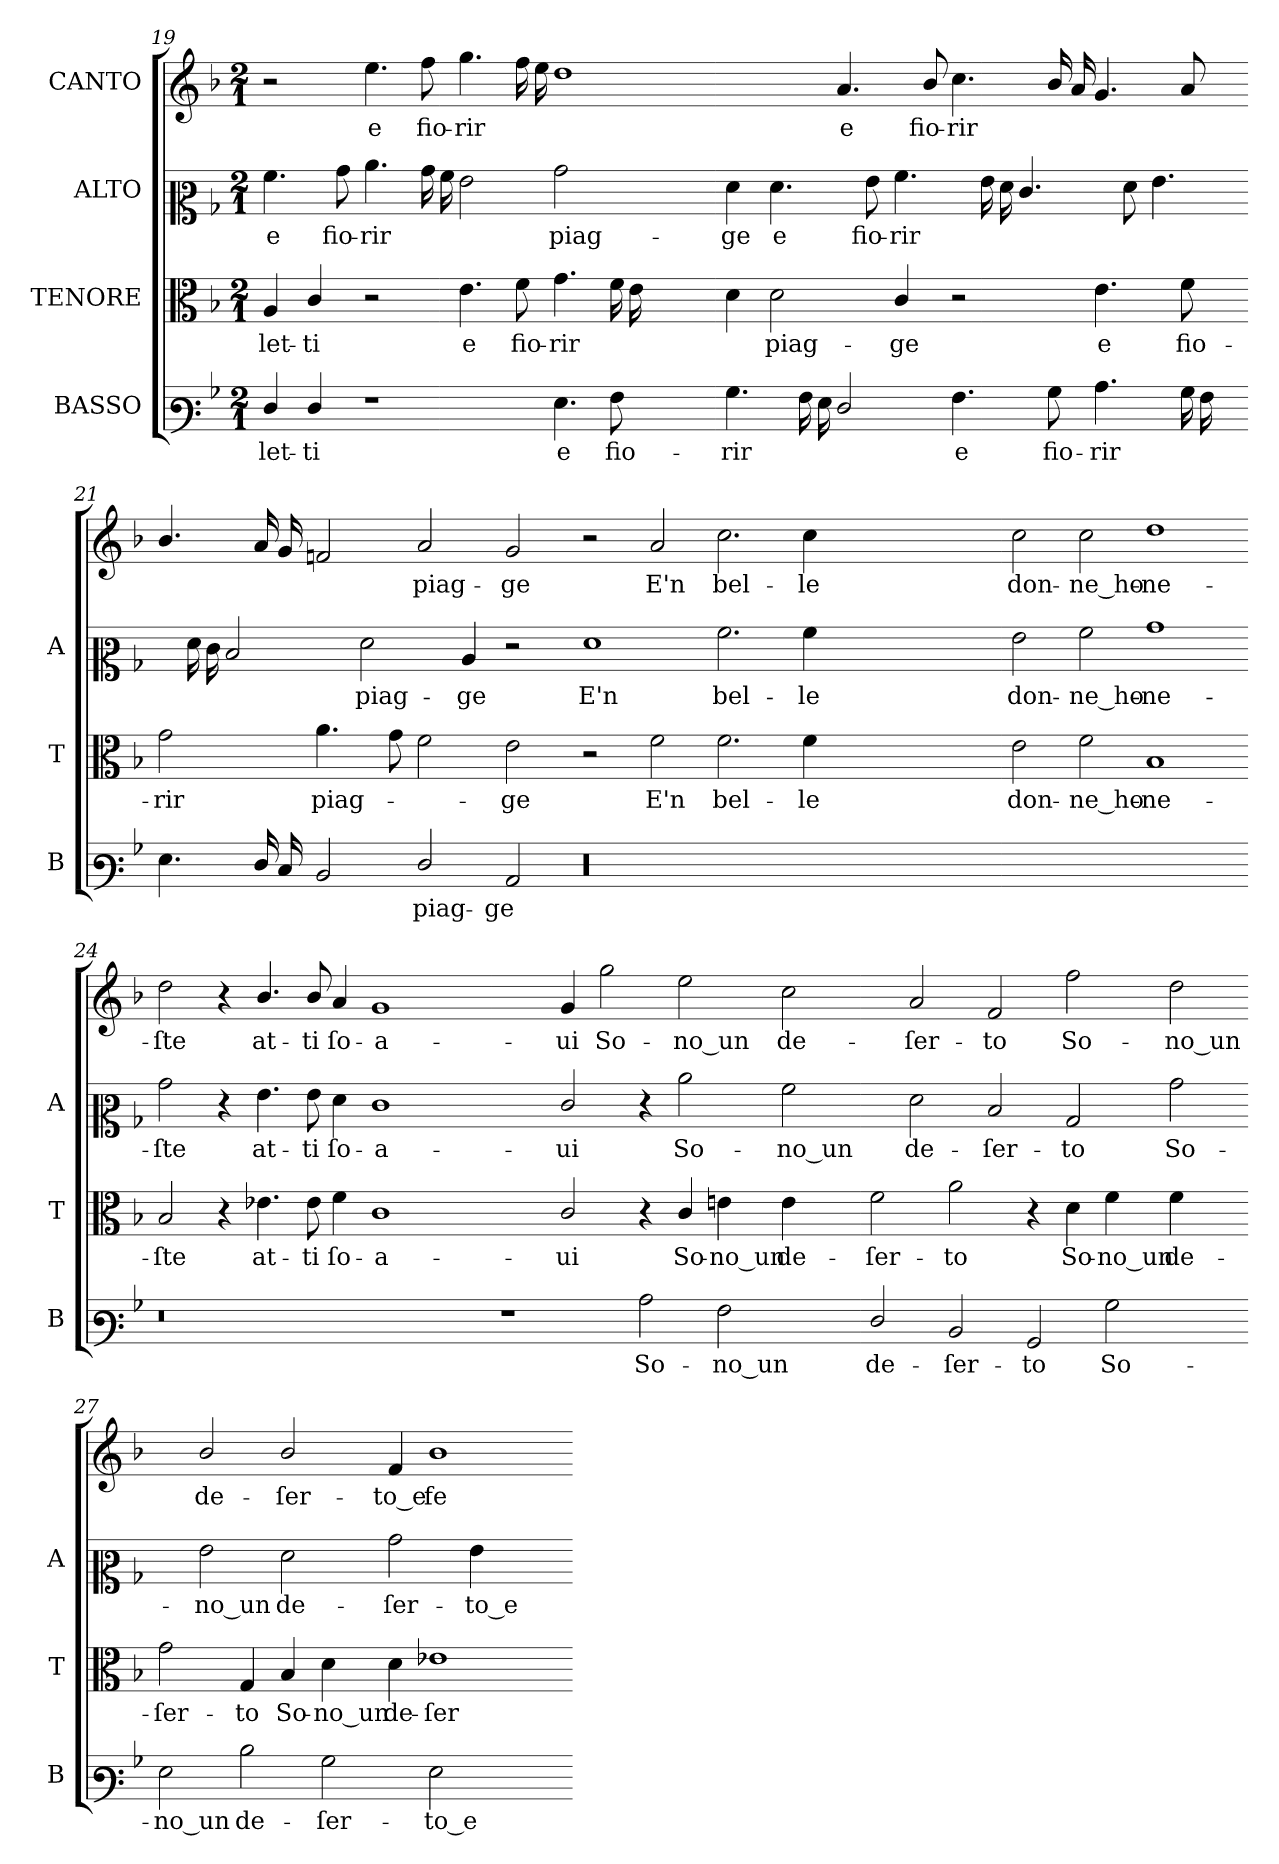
**kern	**text	**kern	**text	**kern	**text	**kern	**text
*part4	*part4	*part3	*part3	*part2	*part2	*part1	*part1
*staff4	*staff4	*staff3	*staff3	*staff2	*staff2	*staff1	*staff1
*I"BASSO	*	*I"TENORE	*	*I"ALTO	*	*I"CANTO	*
*I'B	*	*I'T	*	*I'A	*	*	*
*clefF3	*	*clefC3	*	*clefC2	*	*clefG2	*
*k[b-]	*	*k[b-]	*	*k[b-]	*	*k[b-]	*
*G:dor	*	*G:dor	*	*G:dor	*	*G:dor	*
*M2/1	*	*M2/1	*	*M2/1	*	*M2/1	*
=19	=19	=19	=19	=19	=19	=19	=19
4F/	-let-	4A/	-let-	4.a\	e	2r	.
4F/	-ti	4c/	-ti	.	.	.	.
.	.	.	.	8b-\	fio-	.	.
1r	.	2r	.	4.cc\	-rir	4.ee\	e
.	.	.	.	16b-\	.	8ff\	fio-
.	.	.	.	16a\	.	.	.
.	.	4.e\	e	2g\	.	4.gg\	-rir
.	.	8f\	fio-	.	.	16ff\	.
.	.	.	.	.	.	16ee\	.
4.G\	e	4.g\	-rir	2b-\	piag-	1dd\	.
8A\	fio-	16f\	.	.	.	.	.
.	.	16e\	.	.	.	.	.
2ryy	.	2ryy	.	2ryy	.	.	.
=20-	=20-	=20-	=20-	=20-	=20-	=20-	=20-
4.B-\	-rir	4d\	.	4f\	-ge	2ryy	.
.	.	2d\	piag-	4.f\	e	.	.
16A\	.	.	.	.	.	.	.
16G\	.	.	.	.	.	.	.
2F/	.	.	.	.	.	4.a/	e
.	.	.	.	8g\	fio-	.	.
.	.	4c/	-ge	4.a\	-rir	.	.
.	.	.	.	.	.	8b-/	fio-
4.A\	e	2r	.	.	.	4.cc\	-rir
.	.	.	.	16g\	.	.	.
.	.	.	.	16f\	.	.	.
.	.	.	.	4.e/	.	.	.
8B-\	fio-	.	.	.	.	16b-/	.
.	.	.	.	.	.	16a/	.
4.c\	-rir	4.e\	e	.	.	4.g/	.
.	.	.	.	8f\	.	.	.
.	.	.	.	4.g\	.	.	.
16B-\	.	8f\	fio-	.	.	8a/	.
16A\	.	.	.	.	.	.	.
8ryy	.	8ryy	.	.	.	8ryy	.
=21-	=21-	=21-	=21-	=21-	=21-	=21-	=21-
4.G\	.	2g\	-rir	8ryy	.	4.b-/	.
.	.	.	.	16f\	.	.	.
.	.	.	.	16e\	.	.	.
.	.	.	.	2d/	.	.	.
16F/	.	.	.	.	.	16a/	.
16E/	.	.	.	.	.	16g/	.
2D/	.	4.a\	piag-	.	.	2fn/	.
.	.	.	.	2f\	piag-	.	.
.	.	8g\	.	.	.	.	.
2F/	piag-	2f\	.	.	.	2a/	-piag-
.	.	.	.	4c/	-ge	.	.
2C/	-ge	2e\	ge	2r	.	2g/	-ge
=22-	=22-	=22-	=22-	=22-	=22-	=22-	=22-
00r	.	2r	.	1f	E'n	2r	.
.	.	2f\	E'n	.	.	2a/	E'n
.	.	2.f\	bel-	2.a\	bel-	2.cc\	bel-
.	.	4f\	-le	4a\	-le	4cc\	-le
.	.	0ryy	.	0ryy	.	0ryy	.
=23-	=23-	=23-	=23-	=23-	=23-	=23-	=23-
0ryy	.	2e\	don-	2g\	don-	2cc\	don-
.	.	2f\	-ne_ho-	2a\	-ne_ho-	2cc\	-ne_ho-
.	.	1B-	-ne-	1b-	-ne-	1dd	-ne-
=24-	=24-	=24-	=24-	=24-	=24-	=24-	=24-
0r	.	2B-/	-ſte	2b-\	-ſte	2dd\	-ſte
.	.	4r	.	4r	.	4r	.
.	.	4.e-X\	at-	4.g\	at-	4.b-/	at-
.	.	8e-\	-ti	8g\	-ti	8b-/	-ti
.	.	4f\	ſo-	4f\	ſo-	4a/	ſo-
.	.	1c\	-a-	1e\	-a-	1g/	-a-
2ryy	.	.	.	.	.	.	.
=25-	=25-	=25-	=25-	=25-	=25-	=25-	=25-
1r	.	2ryy	.	2ryy	.	2ryy	.
.	.	2c/	-ui	2e/	-ui	4g/	-ui
.	.	.	.	.	.	2gg\	So-
2c\	So-	4r	.	4r	.	.	.
.	.	4c/	So-	2cc\	So-	2ee\	-no_un
2A\	-no_un	4en\	-no_un	.	.	.	.
.	.	4e\	-de-	2a\	-no_un	2cc\	de-
4ryy	.	4ryy	.	.	.	.	.
=26-	=26-	=26-	=26-	=26-	=26-	=26-	=26-
2F/	-de-	2f\	ſer-	4ryy	.	4ryy	.
.	.	.	.	2f\	de-	2a/	ſer-
2D/	ſer-	2a\	-to	.	.	.	.
.	.	.	.	2d/	-ſer-	2f/	-to
2BB-/	-to	4r	.	.	.	.	.
.	.	4d\	So-	2B-/	to	2ff\	So-
2B-\	So-	4f\	-no_un	.	.	.	.
.	.	4f\	de-	2b-\	So-	2dd\	-no_un
4ryy	.	4ryy	.	.	.	.	.
=27-	=27-	=27-	=27-	=27-	=27-	=27-	=27-
2G\	-no_un	2g\	ſer-	4ryy	.	4ryy	.
.	.	.	.	2g\	-no_un	2b-/	de-
2d\	-de-	4G/	-to	.	.	.	.
!	!	!	!LO:LY:i	!	!	!	!
.	.	4B-/	So-	2f\	de-	2b-/	-ſer-
!	!	!	!LO:LY:i	!	!	!	!
2B-\	ſer-	4d\	-no_un	.	.	.	.
!	!	!	!LO:LY:i	!	!	!	!
.	.	4d\	de-	2b-\	-ſer-	4f/	-to_e
!	!	!	!LO:LY:i	!	!	!	!
2G\	-to_e	1e-X\	-ſer-	.	.	1b-\	fe-
.	.	.	.	4g\	-to_e	.	.
2ryy	.	.	.	2ryy	.	.	.
=-	=-	=-	=-	=-	=-	=-	=-
*-	*-	*-	*-	*-	*-	*-	*-
